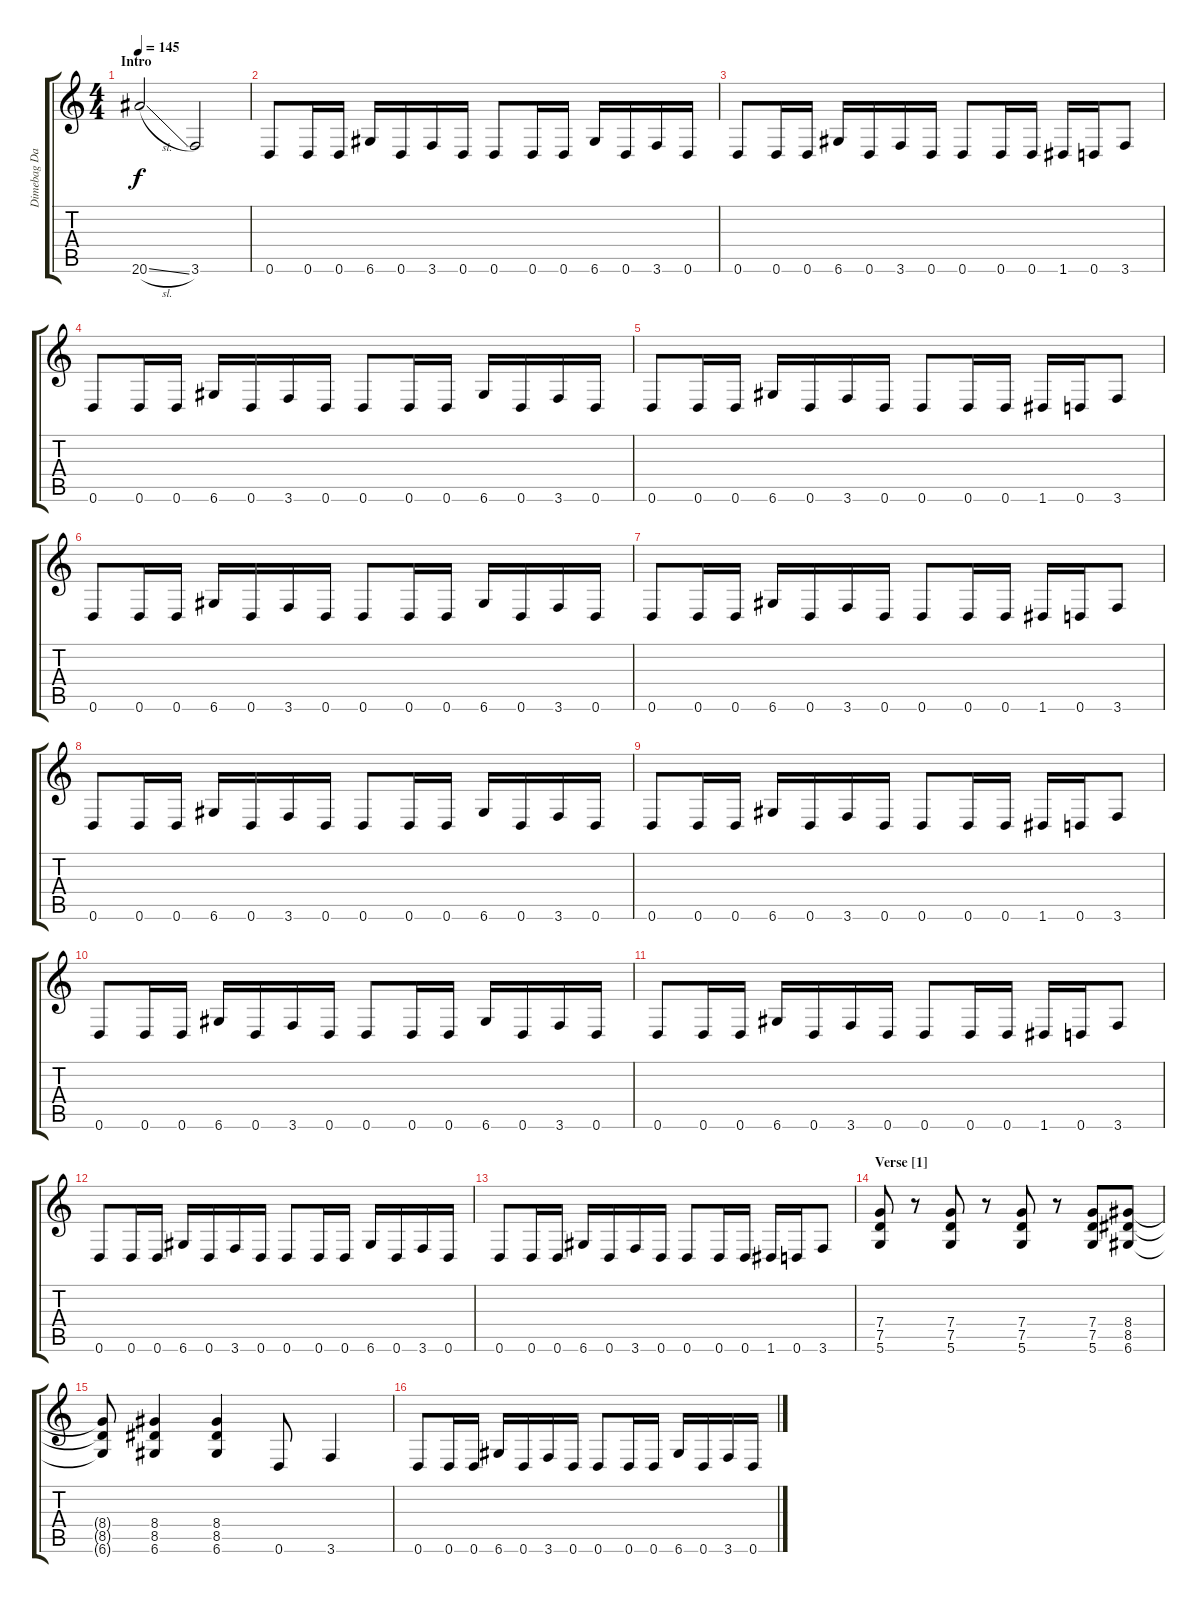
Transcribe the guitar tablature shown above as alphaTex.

\track ("Dimebag Darrell # 1" "Dimebag Da") {instrument distortionguitar}
\staff {score tabs}
\tuning (D4 A3 F3 C3 G2 D2) {hide}
\ts (4 4)
\section ("" "Intro")
\tempo 145
\clef g2
\ks c
20.6{sl}.2{dy f instrument distortionguitar} 3.6.2 |
0.6.8 0.6.16 0.6.16 6.6.16 0.6.16 3.6.16 0.6.16 0.6.8 0.6.16 0.6.16 6.6.16 0.6.16 3.6.16 0.6.16 |
0.6.8 0.6.16 0.6.16 6.6.16 0.6.16 3.6.16 0.6.16 0.6.8 0.6.16 0.6.16 1.6.16 0.6.16 3.6.8 |
0.6.8 0.6.16 0.6.16 6.6.16 0.6.16 3.6.16 0.6.16 0.6.8 0.6.16 0.6.16 6.6.16 0.6.16 3.6.16 0.6.16 |
0.6.8 0.6.16 0.6.16 6.6.16 0.6.16 3.6.16 0.6.16 0.6.8 0.6.16 0.6.16 1.6.16 0.6.16 3.6.8 |
0.6.8 0.6.16 0.6.16 6.6.16 0.6.16 3.6.16 0.6.16 0.6.8 0.6.16 0.6.16 6.6.16 0.6.16 3.6.16 0.6.16 |
0.6.8 0.6.16 0.6.16 6.6.16 0.6.16 3.6.16 0.6.16 0.6.8 0.6.16 0.6.16 1.6.16 0.6.16 3.6.8 |
0.6.8 0.6.16 0.6.16 6.6.16 0.6.16 3.6.16 0.6.16 0.6.8 0.6.16 0.6.16 6.6.16 0.6.16 3.6.16 0.6.16 |
0.6.8 0.6.16 0.6.16 6.6.16 0.6.16 3.6.16 0.6.16 0.6.8 0.6.16 0.6.16 1.6.16 0.6.16 3.6.8 |
0.6.8 0.6.16 0.6.16 6.6.16 0.6.16 3.6.16 0.6.16 0.6.8 0.6.16 0.6.16 6.6.16 0.6.16 3.6.16 0.6.16 |
0.6.8 0.6.16 0.6.16 6.6.16 0.6.16 3.6.16 0.6.16 0.6.8 0.6.16 0.6.16 1.6.16 0.6.16 3.6.8 |
0.6.8 0.6.16 0.6.16 6.6.16 0.6.16 3.6.16 0.6.16 0.6.8 0.6.16 0.6.16 6.6.16 0.6.16 3.6.16 0.6.16 |
0.6.8 0.6.16 0.6.16 6.6.16 0.6.16 3.6.16 0.6.16 0.6.8 0.6.16 0.6.16 1.6.16 0.6.16 3.6.8 |
\section ("" "Verse [1]")
(7.4 7.5 5.6).8 r.8 (7.4 7.5 5.6).8 r.8 (7.4 7.5 5.6).8 r.8 (7.4 7.5 5.6).8 (8.4 8.5 6.6).8 |
(8.4{t} 8.5{t} 6.6{t}).8 (8.4 8.5 6.6).4 (8.4 8.5 6.6).4 0.6.8 3.6.4 |
0.6.8 0.6.16 0.6.16 6.6.16 0.6.16 3.6.16 0.6.16 0.6.8 0.6.16 0.6.16 6.6.16 0.6.16 3.6.16 0.6.16
